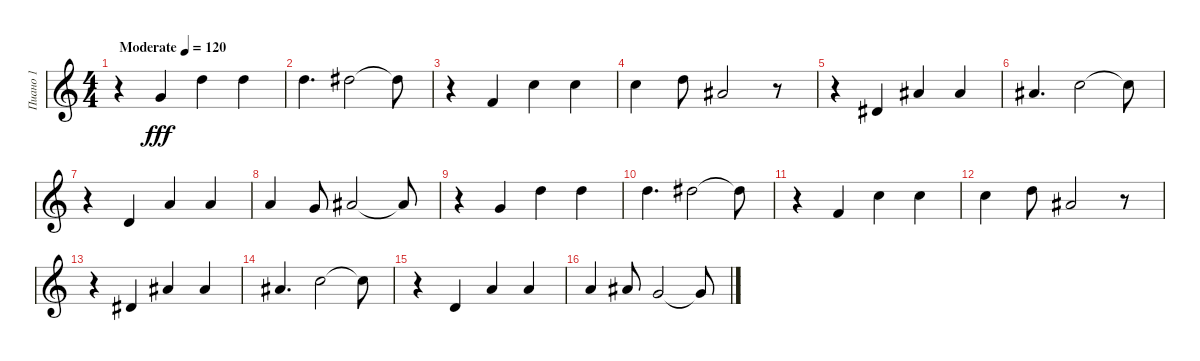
\track ("Пиано 1" "Пиано 1") {instrument electricgrandpiano}
\staff {score}
\tuning (E4 B3 G3 D3 A2 E2) {hide}
\ts (4 4)
\tempo (120 "Moderate")
\clef g2
\ks c
r.4{dy fff instrument electricgrandpiano} 8.2.4 10.1.4 10.1.4 |
10.1.4{d} 11.1.2 11.1{t}.8 |
r.4 10.3.4 13.2.4 13.2.4 |
13.2.4 10.1.8 11.2.2 r.8 |
r.4 8.3.4 11.2.4 11.2.4 |
11.2.4{d} 13.2.2 13.2{t}.8 |
r.4 7.3.4 10.2.4 10.2.4 |
10.2.4 12.3.8 11.2.2 11.2{t}.8 |
r.4 8.2.4 10.1.4 10.1.4 |
10.1.4{d} 11.1.2 11.1{t}.8 |
r.4 10.3.4 13.2.4 13.2.4 |
13.2.4 10.1.8 11.2.2 r.8 |
r.4 8.3.4 11.2.4 11.2.4 |
11.2.4{d} 13.2.2 13.2{t}.8 |
r.4 7.3.4 10.2.4 10.2.4 |
10.2.4 11.2.8 12.3.2 12.3{t}.8
